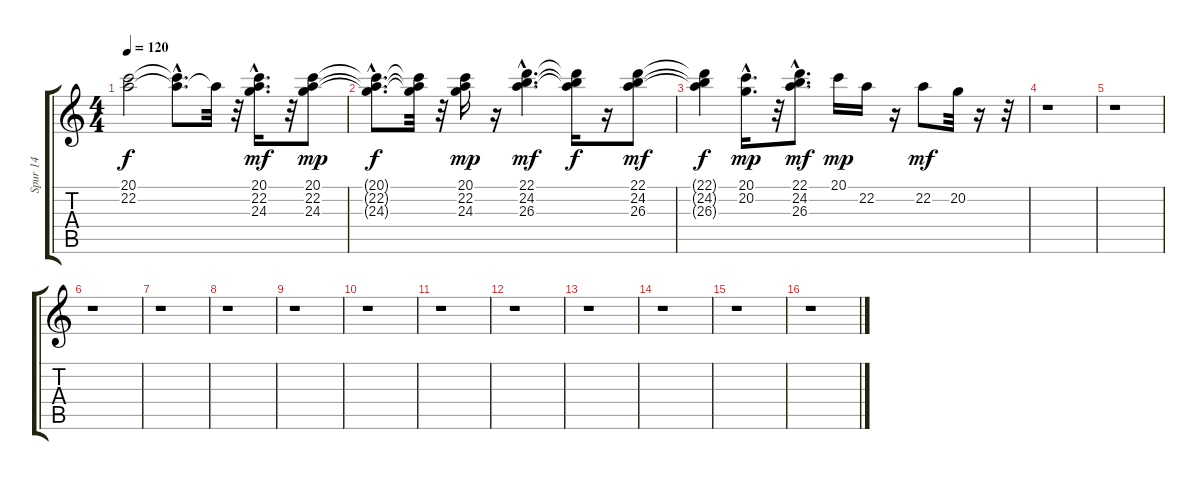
\track ("Spur 14" "Spur 14") {instrument lead2sawtooth}
\staff {score tabs}
\tuning (E4 B3 G3 D3 A2 E2) {hide}
\ts (4 4)
\tempo 120
\clef g2
\ks c
(20.1{t} 22.2{t}).2{dy f} (20.1{hac t} 22.2{hac t}).8{d} 22.2{t}.32 r.32 (20.1{hac} 22.2{hac} 24.3{hac}).16{d dy mf} r.32 (20.1 22.2 24.3).8{dy mp} |
(20.1{hac t} 22.2{hac t} 24.3{hac t}).8{d dy f} (20.1{t} 22.2{t} 24.3{t}).32 r.32 (20.1 22.2 24.3).16{dy mp} r.16 (22.1{hac} 24.2{hac} 26.3{hac}).4{d dy mf} (22.1{t} 24.2{t} 26.3{t}).16{dy f} r.16 (22.1 24.2 26.3).8{dy mf} |
(22.1{t} 24.2{t} 26.3{t}).4{dy f} (20.1{hac} 20.2{hac}).16{d dy mp} r.32 (22.1{hac} 24.2{hac} 26.3{hac}).8{d dy mf} 20.1.16{dy mp} 22.2.16 r.16 22.2.8{dy mf} 20.2.32 r.16 r.32 |
r.1 |
r.1 |
r.1 |
r.1 |
r.1 |
r.1 |
r.1 |
r.1 |
r.1 |
r.1 |
r.1 |
r.1 |
r.1
